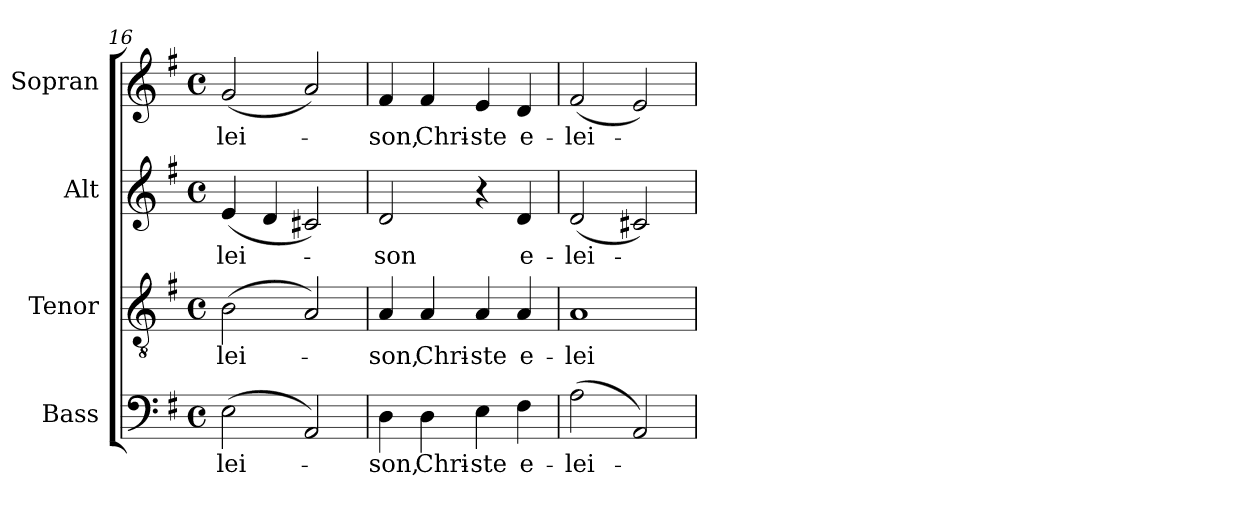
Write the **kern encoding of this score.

**kern	**text	**kern	**text	**kern	**text	**kern	**text
*part4	*part4	*part3	*part3	*part2	*part2	*part1	*part1
*staff4	*staff4	*staff3	*staff3	*staff2	*staff2	*staff1	*staff1
*I"Bass	*	*I"Tenor	*	*I"Alt	*	*I"Sopran	*
*I'B.	*	*I'T.	*	*I'A.	*	*I'S.	*
*clefF4	*	*clefGv2	*	*clefG2	*	*clefG2	*
*k[f#]	*	*k[f#]	*	*k[f#]	*	*k[f#]	*
*G:	*	*G:	*	*G:	*	*G:	*
*M4/4	*	*M4/4	*	*M4/4	*	*M4/4	*
*met(c)	*	*met(c)	*	*met(c)	*	*met(c)	*
=16	=16	=16	=16	=16	=16	=16	=16
!	!LO:LY:b	!	!LO:LY:b	!	!LO:LY:b	!	!LO:LY:b
(>2E\	-lei-	(>2B\	-lei-	(<4e/	-lei-	(<2g/	-lei-
.	.	.	.	4d/	.	.	.
2AA/)	.	2A/)	.	2c#X/)	.	2a/)	.
=17	=17	=17	=17	=17	=17	=17	=17
!	!LO:LY:b	!	!LO:LY:b	!	!LO:LY:b	!	!LO:LY:b
4D\	-son,	4A/	-son,	2d/	-son	4f#/	-son,
!	!LO:LY:b	!	!LO:LY:b	!	!	!	!LO:LY:b
4D\	Chri-	4A/	Chri-	.	.	4f#/	Chri-
!	!LO:LY:b	!	!LO:LY:b	!	!	!	!LO:LY:b
4E\	-ste	4A/	-ste	4r	.	4e/	-ste
!	!LO:LY:b	!	!LO:LY:b	!	!LO:LY:b	!	!LO:LY:b
4F#\	e-	4A/	e-	4d/	e-	4d/	e-
=18	=18	=18	=18	=18	=18	=18	=18
!	!LO:LY:b	!	!LO:LY:b	!	!LO:LY:b	!	!LO:LY:b
(>2A\	-lei-	1A	-lei-	(<2d/	-lei-	(<2f#/	-lei-
2AA/)	.	.	.	2c#X/)	.	2e/)	.
=	=	=	=	=	=	=	=
*-	*-	*-	*-	*-	*-	*-	*-
